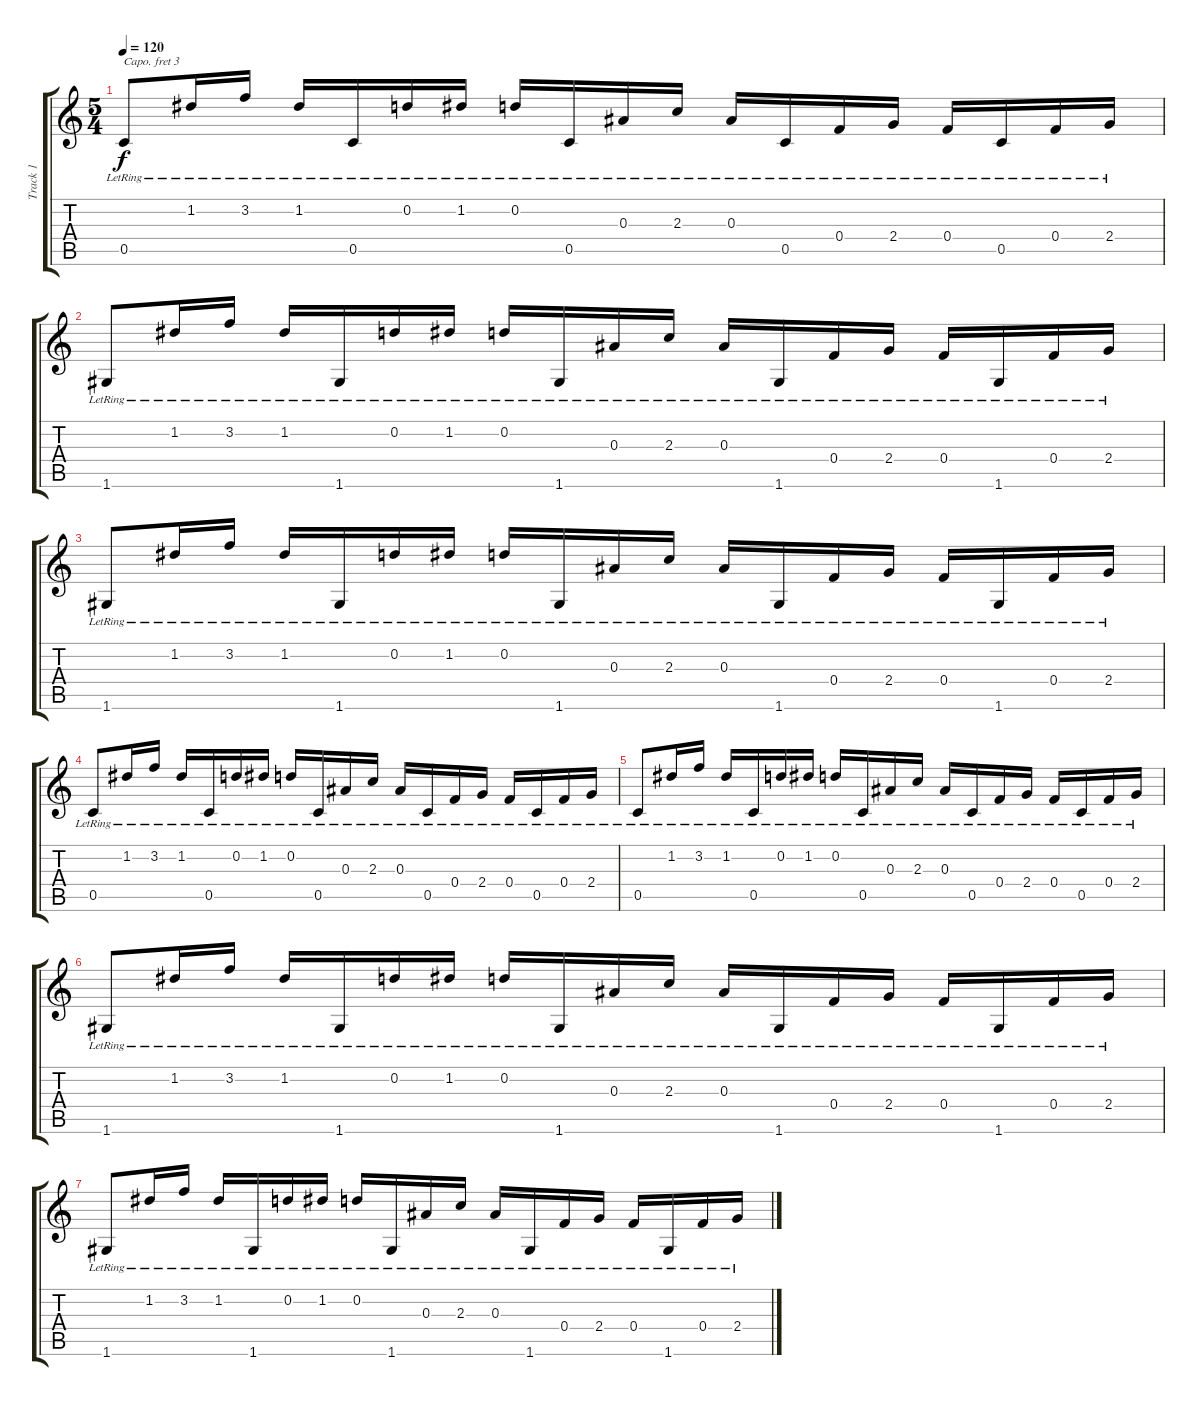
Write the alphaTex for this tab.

\track ("Track 1" "Track 1") {instrument acousticguitarsteel}
\staff {score tabs}
\capo 3
\tuning (E4 B3 G3 D3 A2 E2) {hide}
\ts (5 4)
\tempo 120
\clef g2
\ks c
0.5{lr}.8{dy f} 1.2{lr}.16 3.2{lr}.16 1.2{lr}.16 0.5{lr}.16 0.2{lr}.16 1.2{lr}.16 0.2{lr}.16 0.5{lr}.16 0.3{lr}.16 2.3{lr}.16 0.3{lr}.16 0.5{lr}.16 0.4{lr}.16 2.4{lr}.16 0.4{lr}.16 0.5{lr}.16 0.4{lr}.16 2.4{lr}.16 |
1.6{lr}.8 1.2{lr}.16 3.2{lr}.16 1.2{lr}.16 1.6{lr}.16 0.2{lr}.16 1.2{lr}.16 0.2{lr}.16 1.6{lr}.16 0.3{lr}.16 2.3{lr}.16 0.3{lr}.16 1.6{lr}.16 0.4{lr}.16 2.4{lr}.16 0.4{lr}.16 1.6{lr}.16 0.4{lr}.16 2.4{lr}.16 |
1.6{lr}.8 1.2{lr}.16 3.2{lr}.16 1.2{lr}.16 1.6{lr}.16 0.2{lr}.16 1.2{lr}.16 0.2{lr}.16 1.6{lr}.16 0.3{lr}.16 2.3{lr}.16 0.3{lr}.16 1.6{lr}.16 0.4{lr}.16 2.4{lr}.16 0.4{lr}.16 1.6{lr}.16 0.4{lr}.16 2.4{lr}.16 |
0.5{lr}.8 1.2{lr}.16 3.2{lr}.16 1.2{lr}.16 0.5{lr}.16 0.2{lr}.16 1.2{lr}.16 0.2{lr}.16 0.5{lr}.16 0.3{lr}.16 2.3{lr}.16 0.3{lr}.16 0.5{lr}.16 0.4{lr}.16 2.4{lr}.16 0.4{lr}.16 0.5{lr}.16 0.4{lr}.16 2.4{lr}.16 |
0.5{lr}.8 1.2{lr}.16 3.2{lr}.16 1.2{lr}.16 0.5{lr}.16 0.2{lr}.16 1.2{lr}.16 0.2{lr}.16 0.5{lr}.16 0.3{lr}.16 2.3{lr}.16 0.3{lr}.16 0.5{lr}.16 0.4{lr}.16 2.4{lr}.16 0.4{lr}.16 0.5{lr}.16 0.4{lr}.16 2.4{lr}.16 |
1.6{lr}.8{volume 7} 1.2{lr}.16 3.2{lr}.16 1.2{lr}.16 1.6{lr}.16 0.2{lr}.16 1.2{lr}.16 0.2{lr}.16 1.6{lr}.16 0.3{lr}.16 2.3{lr}.16 0.3{lr}.16 1.6{lr}.16 0.4{lr}.16 2.4{lr}.16 0.4{lr}.16 1.6{lr}.16 0.4{lr}.16 2.4{lr}.16 |
1.6{lr}.8 1.2{lr}.16 3.2{lr}.16 1.2{lr}.16 1.6{lr}.16 0.2{lr}.16 1.2{lr}.16 0.2{lr}.16 1.6{lr}.16 0.3{lr}.16 2.3{lr}.16 0.3{lr}.16 1.6{lr}.16 0.4{lr}.16 2.4{lr}.16 0.4{lr}.16 1.6{lr}.16 0.4{lr}.16 2.4{lr}.16
